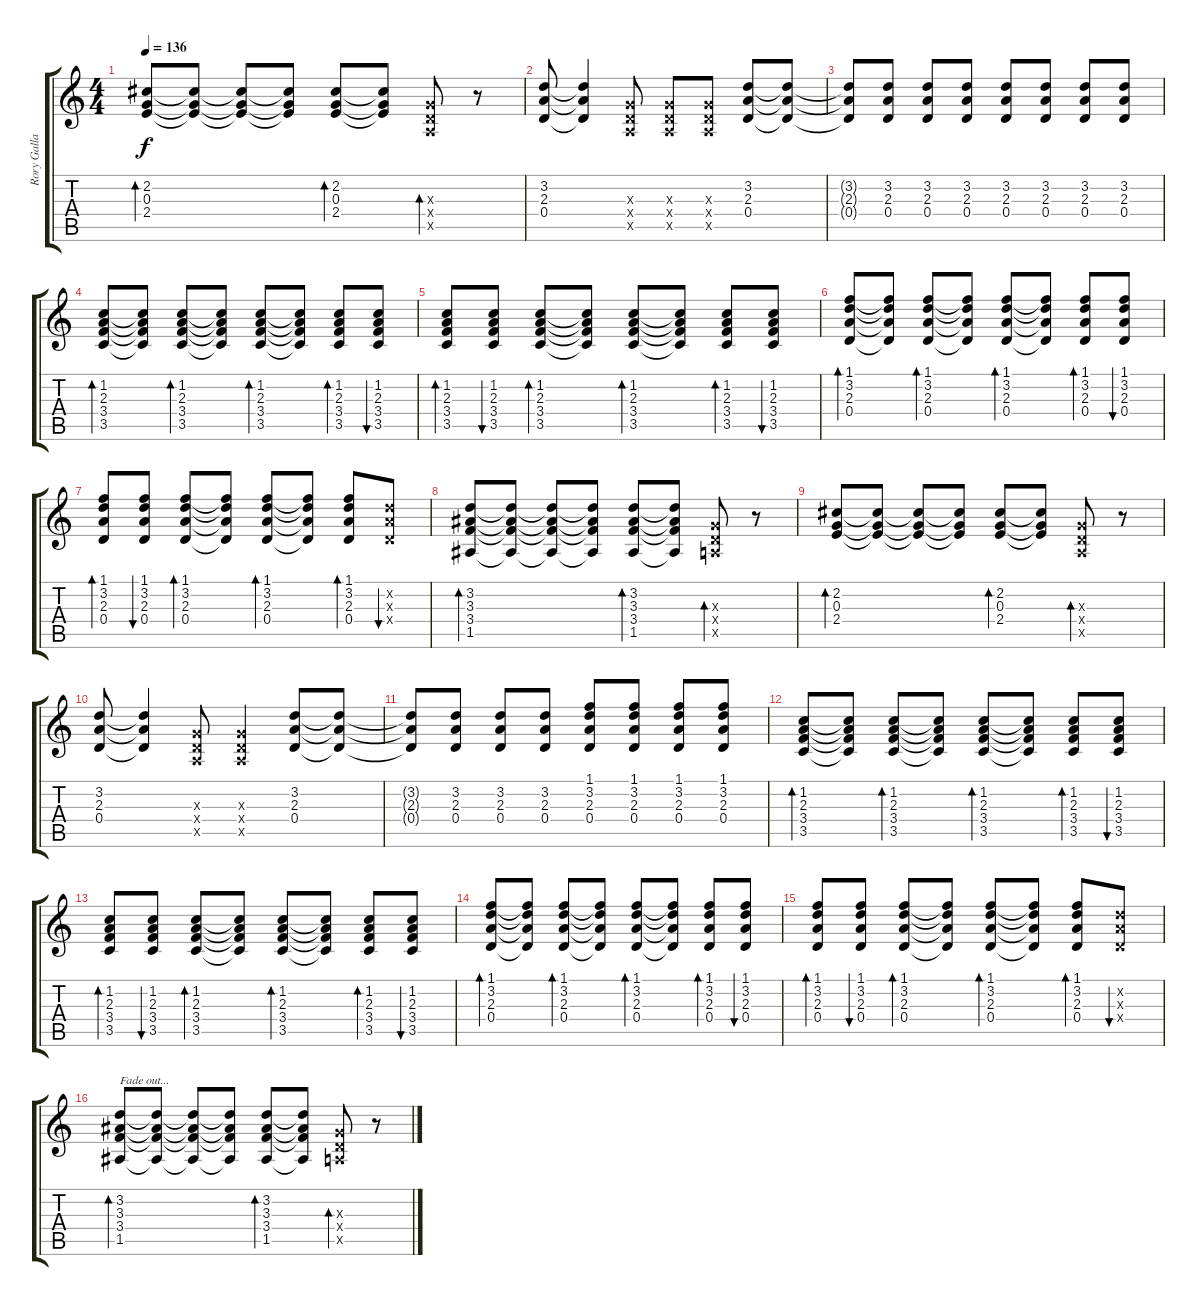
\track ("Rory Gallagher" "Rory Galla") {instrument electricguitarclean}
\staff {score tabs}
\tuning (E4 B3 G3 D3 A2 E2) {hide}
\ts (4 4)
\tempo 136
\clef g2
\ks c
(2.2 0.3 2.4).8{bd 240 dy f} (2.2{t} 0.3{t} 2.4{t}).8 (2.2{t} 0.3{t} 2.4{t}).8 (2.2{t} 0.3{t} 2.4{t}).8 (2.2 0.3 2.4).8{bd 240} (2.2{t} 0.3{t} 2.4{t}).8 (0.3{x} 0.4{x} 0.5{x}).8{bd 240} r.8 |
(3.2 2.3 0.4).8 (3.2{t} 2.3{t} 0.4{t}).4 (0.3{x} 0.4{x} 0.5{x}).8 (0.3{x} 0.4{x} 0.5{x}).8 (0.3{x} 0.4{x} 0.5{x}).8 (3.2 2.3 0.4).8 (3.2{t} 2.3{t} 0.4{t}).8 |
(3.2{t} 2.3{t} 0.4{t}).8 (3.2 2.3 0.4).8 (3.2 2.3 0.4).8 (3.2 2.3 0.4).8 (3.2 2.3 0.4).8 (3.2 2.3 0.4).8 (3.2 2.3 0.4).8 (3.2 2.3 0.4).8 |
(1.2 2.3 3.4 3.5).8{bd 120} (1.2{t} 2.3{t} 3.4{t} 3.5{t}).8 (1.2 2.3 3.4 3.5).8{bd 120} (1.2{t} 2.3{t} 3.4{t} 3.5{t}).8 (1.2 2.3 3.4 3.5).8{bd 120} (1.2{t} 2.3{t} 3.4{t} 3.5{t}).8 (1.2 2.3 3.4 3.5).8{bd 120} (1.2 2.3 3.4 3.5).8{bu 120} |
(1.2 2.3 3.4 3.5).8{bd 120} (1.2 2.3 3.4 3.5).8{bu 120} (1.2 2.3 3.4 3.5).8{bd 120} (1.2{t} 2.3{t} 3.4{t} 3.5{t}).8 (1.2 2.3 3.4 3.5).8{bd 120} (1.2{t} 2.3{t} 3.4{t} 3.5{t}).8 (1.2 2.3 3.4 3.5).8{bd 120} (1.2 2.3 3.4 3.5).8{bu 120} |
(1.1 3.2 2.3 0.4).8{bd 120} (1.1{t} 3.2{t} 2.3{t} 0.4{t}).8 (1.1 3.2 2.3 0.4).8{bd 120} (1.1{t} 3.2{t} 2.3{t} 0.4{t}).8 (1.1 3.2 2.3 0.4).8{bd 120} (1.1{t} 3.2{t} 2.3{t} 0.4{t}).8 (1.1 3.2 2.3 0.4).8{bd 120} (1.1 3.2 2.3 0.4).8{bu 120} |
(1.1 3.2 2.3 0.4).8{bd 120} (1.1 3.2 2.3 0.4).8{bu 120} (1.1 3.2 2.3 0.4).8{bd 120} (1.1{t} 3.2{t} 2.3{t} 0.4{t}).8 (1.1 3.2 2.3 0.4).8{bd 120} (1.1{t} 3.2{t} 2.3{t} 0.4{t}).8 (1.1 3.2 2.3 0.4).8{bd 120} (3.2{x} 2.3{x} 0.4{x}).8{bu 120} |
(3.2 3.3 3.4 1.5).8{bd 120} (3.2{t} 3.3{t} 3.4{t} 1.5{t}).8 (3.2{t} 3.3{t} 3.4{t} 1.5{t}).8 (3.2{t} 3.3{t} 3.4{t} 1.5{t}).8 (3.2 3.3 3.4 1.5).8{bd 120} (3.2{t} 3.3{t} 3.4{t} 1.5{t}).8 (0.3{x} 0.4{x} 0.5{x}).8{bd 120} r.8 |
(2.2 0.3 2.4).8{bd 240} (2.2{t} 0.3{t} 2.4{t}).8 (2.2{t} 0.3{t} 2.4{t}).8 (2.2{t} 0.3{t} 2.4{t}).8 (2.2 0.3 2.4).8{bd 240} (2.2{t} 0.3{t} 2.4{t}).8 (0.3{x} 0.4{x} 0.5{x}).8{bd 240} r.8 |
(3.2 2.3 0.4).8 (3.2{t} 2.3{t} 0.4{t}).4 (0.3{x} 0.4{x} 0.5{x}).8 (0.3{x} 0.4{x} 0.5{x}).4 (3.2 2.3 0.4).8 (3.2{t} 2.3{t} 0.4{t}).8 |
(3.2{t} 2.3{t} 0.4{t}).8 (3.2 2.3 0.4).8 (3.2 2.3 0.4).8 (3.2 2.3 0.4).8 (1.1 3.2 2.3 0.4).8 (1.1 3.2 2.3 0.4).8 (1.1 3.2 2.3 0.4).8 (1.1 3.2 2.3 0.4).8 |
(1.2 2.3 3.4 3.5).8{bd 120} (1.2{t} 2.3{t} 3.4{t} 3.5{t}).8 (1.2 2.3 3.4 3.5).8{bd 120} (1.2{t} 2.3{t} 3.4{t} 3.5{t}).8 (1.2 2.3 3.4 3.5).8{bd 120} (1.2{t} 2.3{t} 3.4{t} 3.5{t}).8 (1.2 2.3 3.4 3.5).8{bd 120} (1.2 2.3 3.4 3.5).8{bu 120} |
(1.2 2.3 3.4 3.5).8{bd 120} (1.2 2.3 3.4 3.5).8{bu 120} (1.2 2.3 3.4 3.5).8{bd 120} (1.2{t} 2.3{t} 3.4{t} 3.5{t}).8 (1.2 2.3 3.4 3.5).8{bd 120} (1.2{t} 2.3{t} 3.4{t} 3.5{t}).8 (1.2 2.3 3.4 3.5).8{bd 120} (1.2 2.3 3.4 3.5).8{bu 120} |
(1.1 3.2 2.3 0.4).8{bd 120} (1.1{t} 3.2{t} 2.3{t} 0.4{t}).8 (1.1 3.2 2.3 0.4).8{bd 120} (1.1{t} 3.2{t} 2.3{t} 0.4{t}).8 (1.1 3.2 2.3 0.4).8{bd 120} (1.1{t} 3.2{t} 2.3{t} 0.4{t}).8 (1.1 3.2 2.3 0.4).8{bd 120} (1.1 3.2 2.3 0.4).8{bu 120} |
(1.1 3.2 2.3 0.4).8{bd 120} (1.1 3.2 2.3 0.4).8{bu 120} (1.1 3.2 2.3 0.4).8{bd 120} (1.1{t} 3.2{t} 2.3{t} 0.4{t}).8 (1.1 3.2 2.3 0.4).8{bd 120} (1.1{t} 3.2{t} 2.3{t} 0.4{t}).8 (1.1 3.2 2.3 0.4).8{bd 120} (3.2{x} 2.3{x} 0.4{x}).8{bu 120} |
(3.2 3.3 3.4 1.5).8{bd 120 txt "Fade out..."} (3.2{t} 3.3{t} 3.4{t} 1.5{t}).8 (3.2{t} 3.3{t} 3.4{t} 1.5{t}).8 (3.2{t} 3.3{t} 3.4{t} 1.5{t}).8 (3.2 3.3 3.4 1.5).8{bd 120} (3.2{t} 3.3{t} 3.4{t} 1.5{t}).8 (0.3{x} 0.4{x} 0.5{x}).8{bd 120} r.8
